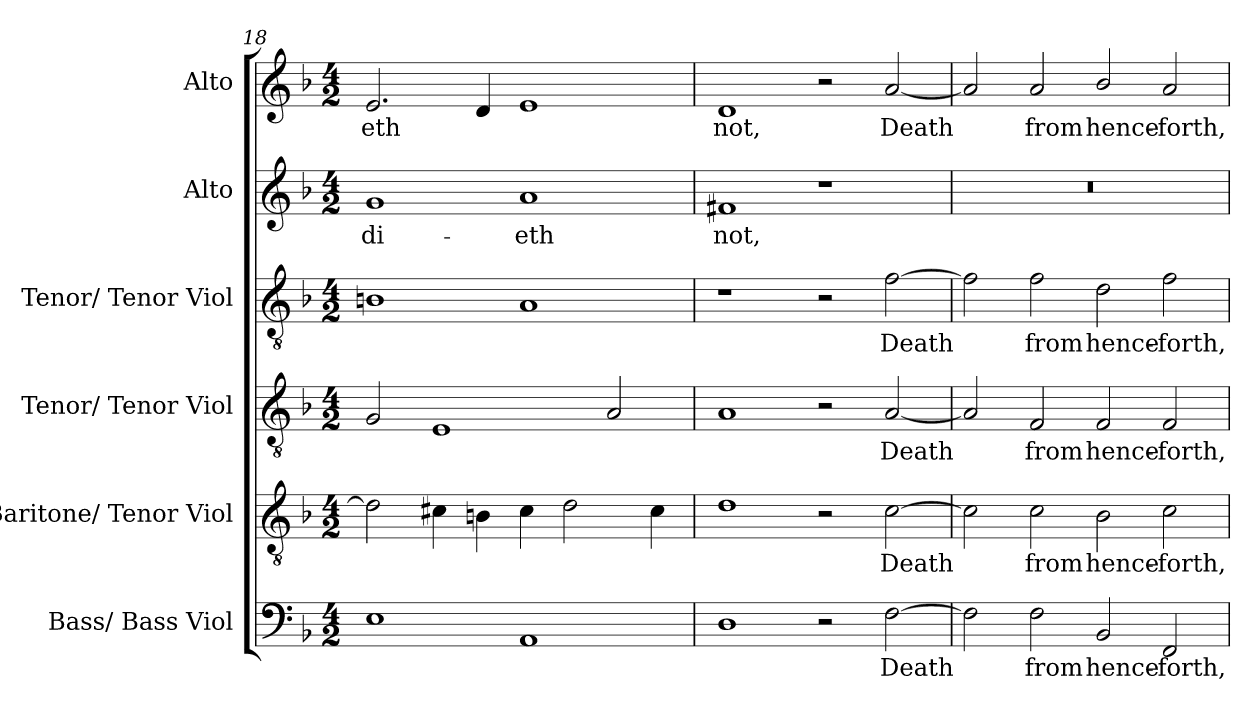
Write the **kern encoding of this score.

**kern	**text	**kern	**text	**kern	**text	**kern	**text	**kern	**text	**kern	**text
*part6	*part6	*part5	*part5	*part4	*part4	*part3	*part3	*part2	*part2	*part1	*part1
*staff6	*staff6	*staff5	*staff5	*staff4	*staff4	*staff3	*staff3	*staff2	*staff2	*staff1	*staff1
*I"Bass/ Bass Viol	*	*I"Baritone/ Tenor Viol	*	*I"Tenor/ Tenor Viol	*	*I"Tenor/ Tenor Viol	*	*I"Alto	*	*I"Alto	*
*I'B.	*	*I'T.	*	*	*	*	*	*	*	*	*
*clefF4	*	*clefGv2	*	*clefGv2	*	*clefGv2	*	*clefG2	*	*clefG2	*
*	*	*ITrd7c12	*	*ITrd7c12	*	*ITrd7c12	*	*	*	*	*
*k[b-]	*	*k[b-]	*	*k[b-]	*	*k[b-]	*	*k[b-]	*	*k[b-]	*
*F:	*	*F:	*	*F:	*	*F:	*	*F:	*	*F:	*
*M4/2	*	*M4/2	*	*M4/2	*	*M4/2	*	*M4/2	*	*M4/2	*
=18	=18	=18	=18	=18	=18	=18	=18	=18	=18	=18	=18
!	!	!	!	!	!	!	!	!	!LO:LY:b:color=#000000	!	!
!	!	!	!	!	!	!	!	!	!	!	!LO:LY:b:color=#000000
1Ei	.	2Di\]	.	2GGi/	.	1BBni	.	1gi	di-	2.ei/	-eth
.	.	4C#Xi\	.	1EEi	.	.	.	.	.	.	.
.	.	4BBni\	.	.	.	.	.	.	.	4di/	.
!	!	!	!	!	!	!	!	!	!LO:LY:b:color=#000000	!	!
1AAi	.	4C#i\	.	.	.	1AAi	.	1ai	-eth	1ei	.
.	.	2Di\	.	.	.	.	.	.	.	.	.
.	.	.	.	2AAi/	.	.	.	.	.	.	.
.	.	4C#i\	.	.	.	.	.	.	.	.	.
=19	=19	=19	=19	=19	=19	=19	=19	=19	=19	=19	=19
!	!	!	!	!	!	!	!	!	!LO:LY:b:color=#000000	!	!
!	!	!	!	!	!	!	!	!	!	!	!LO:LY:b:color=#000000
1Di	.	1Di	.	1AAi	.	1r	.	1f#Xi	not,	1di	not,
2r	.	2r	.	2r	.	2r	.	1r	.	2r	.
!	!LO:LY:b:color=#000000	!	!	!	!	!	!	!	!	!	!
!	!	!	!LO:LY:b:color=#000000	!	!	!	!	!	!	!	!
!	!	!	!	!	!LO:LY:b:color=#000000	!	!	!	!	!	!
!	!	!	!	!	!	!	!LO:LY:b:color=#000000	!	!	!	!
!	!	!	!	!	!	!	!	!	!	!	!LO:LY:b:color=#000000
[2Fi\	Death	[2Ci\	Death	[2AAi/	Death	[2Fi\	Death	.	.	[2ai/	Death
!!LO:PB:g=z
=20	=20	=20	=20	=20	=20	=20	=20	=20	=20	=20	=20
!	!	!	!	!	!	!	!	!LO:N:vis=1	!	!	!
2Fi\]	.	2Ci\]	.	2AAi/]	.	2Fi\]	.	0r	.	2ai/]	.
!	!LO:LY:b:color=#000000	!	!	!	!	!	!	!	!	!	!
!	!	!	!LO:LY:b:color=#000000	!	!	!	!	!	!	!	!
!	!	!	!	!	!LO:LY:b:color=#000000	!	!	!	!	!	!
!	!	!	!	!	!	!	!LO:LY:b:color=#000000	!	!	!	!
!	!	!	!	!	!	!	!	!	!	!	!LO:LY:b:color=#000000
2Fi\	from	2Ci\	from	2FFi/	from	2Fi\	from	.	.	2ai/	from
!	!LO:LY:b:color=#000000	!	!	!	!	!	!	!	!	!	!
!	!	!	!LO:LY:b:color=#000000	!	!	!	!	!	!	!	!
!	!	!	!	!	!LO:LY:b:color=#000000	!	!	!	!	!	!
!	!	!	!	!	!	!	!LO:LY:b:color=#000000	!	!	!	!
!	!	!	!	!	!	!	!	!	!	!	!LO:LY:b:color=#000000
2BB-i/	hence-	2BB-i\	hence-	2FFi/	hence-	2Di\	hence-	.	.	2b-i/	hence-
!	!LO:LY:b:color=#000000	!	!	!	!	!	!	!	!	!	!
!	!	!	!LO:LY:b:color=#000000	!	!	!	!	!	!	!	!
!	!	!	!	!	!LO:LY:b:color=#000000	!	!	!	!	!	!
!	!	!	!	!	!	!	!LO:LY:b:color=#000000	!	!	!	!
!	!	!	!	!	!	!	!	!	!	!	!LO:LY:b:color=#000000
2FFi/	-forth,	2Ci\	-forth,	2FFi/	-forth,	2Fi\	-forth,	.	.	2ai/	-forth,
=	=	=	=	=	=	=	=	=	=	=	=
*-	*-	*-	*-	*-	*-	*-	*-	*-	*-	*-	*-
